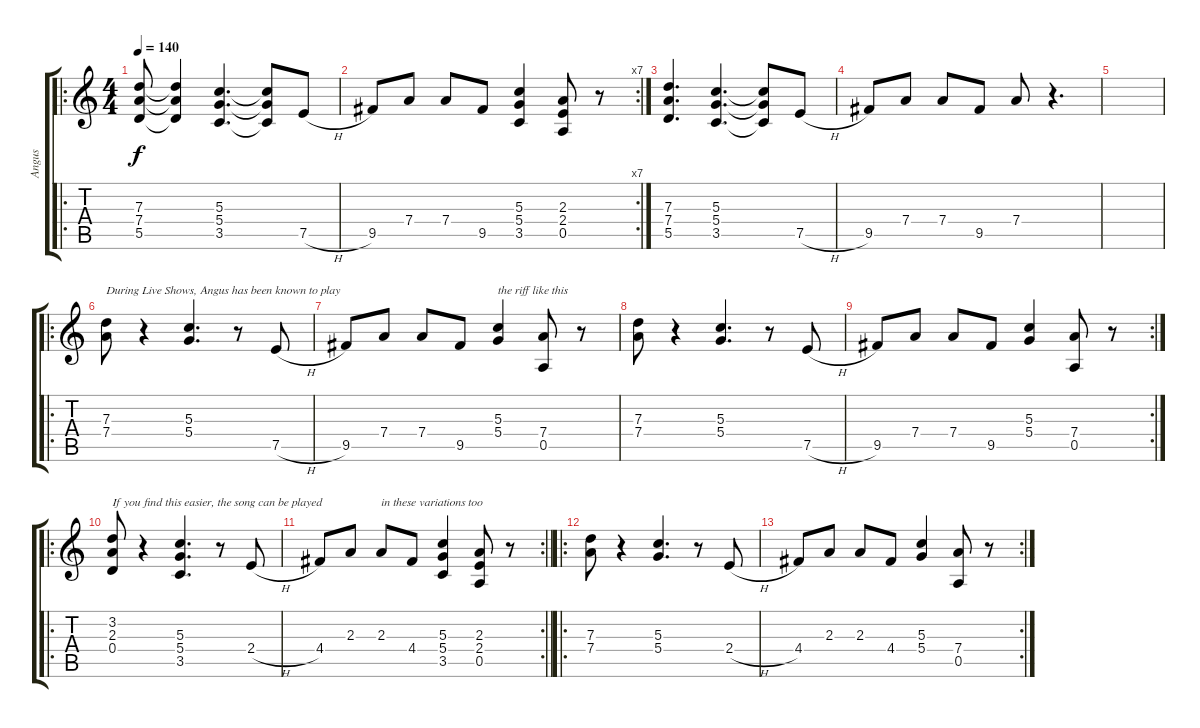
\track ("Angus" "Angus") {instrument overdrivenguitar}
\staff {score tabs}
\tuning (E4 B3 G3 D3 A2 E2) {hide}
\ro
\ts (4 4)
\tempo 140
\clef g2
\ks c
(7.3 7.4 5.5).8{dy f} (7.3{t} 7.4{t} 5.5{t}).4 (5.3 5.4 3.5).4{d} (5.3{t} 5.4{t} 3.5{t}).8 7.5{h}.8 |
\rc 7
9.5.8 7.4.8 7.4.8 9.5.8 (5.3 5.4 3.5).4 (2.3 2.4 0.5).8 r.8 |
(7.3 7.4 5.5).4{d} (5.3 5.4 3.5).4{d} (5.3{t} 5.4{t} 3.5{t}).8 7.5{h}.8 |
9.5.8 7.4.8 7.4.8 9.5.8 7.4.8 r.4{d} |
|
\ro
(7.3 7.4).8{txt "During Live Shows, Angus has been known to play"} r.4 (5.3 5.4).4{d} r.8 7.5{h}.8 |
9.5.8 7.4.8 7.4.8 9.5.8 (5.3 5.4).4{txt "the riff like this"} (7.4 0.5).8 r.8 |
(7.3 7.4).8 r.4 (5.3 5.4).4{d} r.8 7.5{h}.8 |
\rc 2
9.5.8 7.4.8 7.4.8 9.5.8 (5.3 5.4).4 (7.4 0.5).8 r.8 |
\ro
(3.2 2.3 0.4).8{txt "If you find this easier, the song can be played"} r.4 (5.3 5.4 3.5).4{d} r.8 2.4{h}.8 |
\rc 2
\barLineRight lightlight
4.4.8 2.3.8 2.3.8{txt "in these variations too"} 4.4.8 (5.3 5.4 3.5).4 (2.3 2.4 0.5).8 r.8 |
\ro
(7.3 7.4).8 r.4 (5.3 5.4).4{d} r.8 2.4{h}.8 |
\rc 2
4.4.8 2.3.8 2.3.8 4.4.8 (5.3 5.4).4 (7.4 0.5).8 r.8
